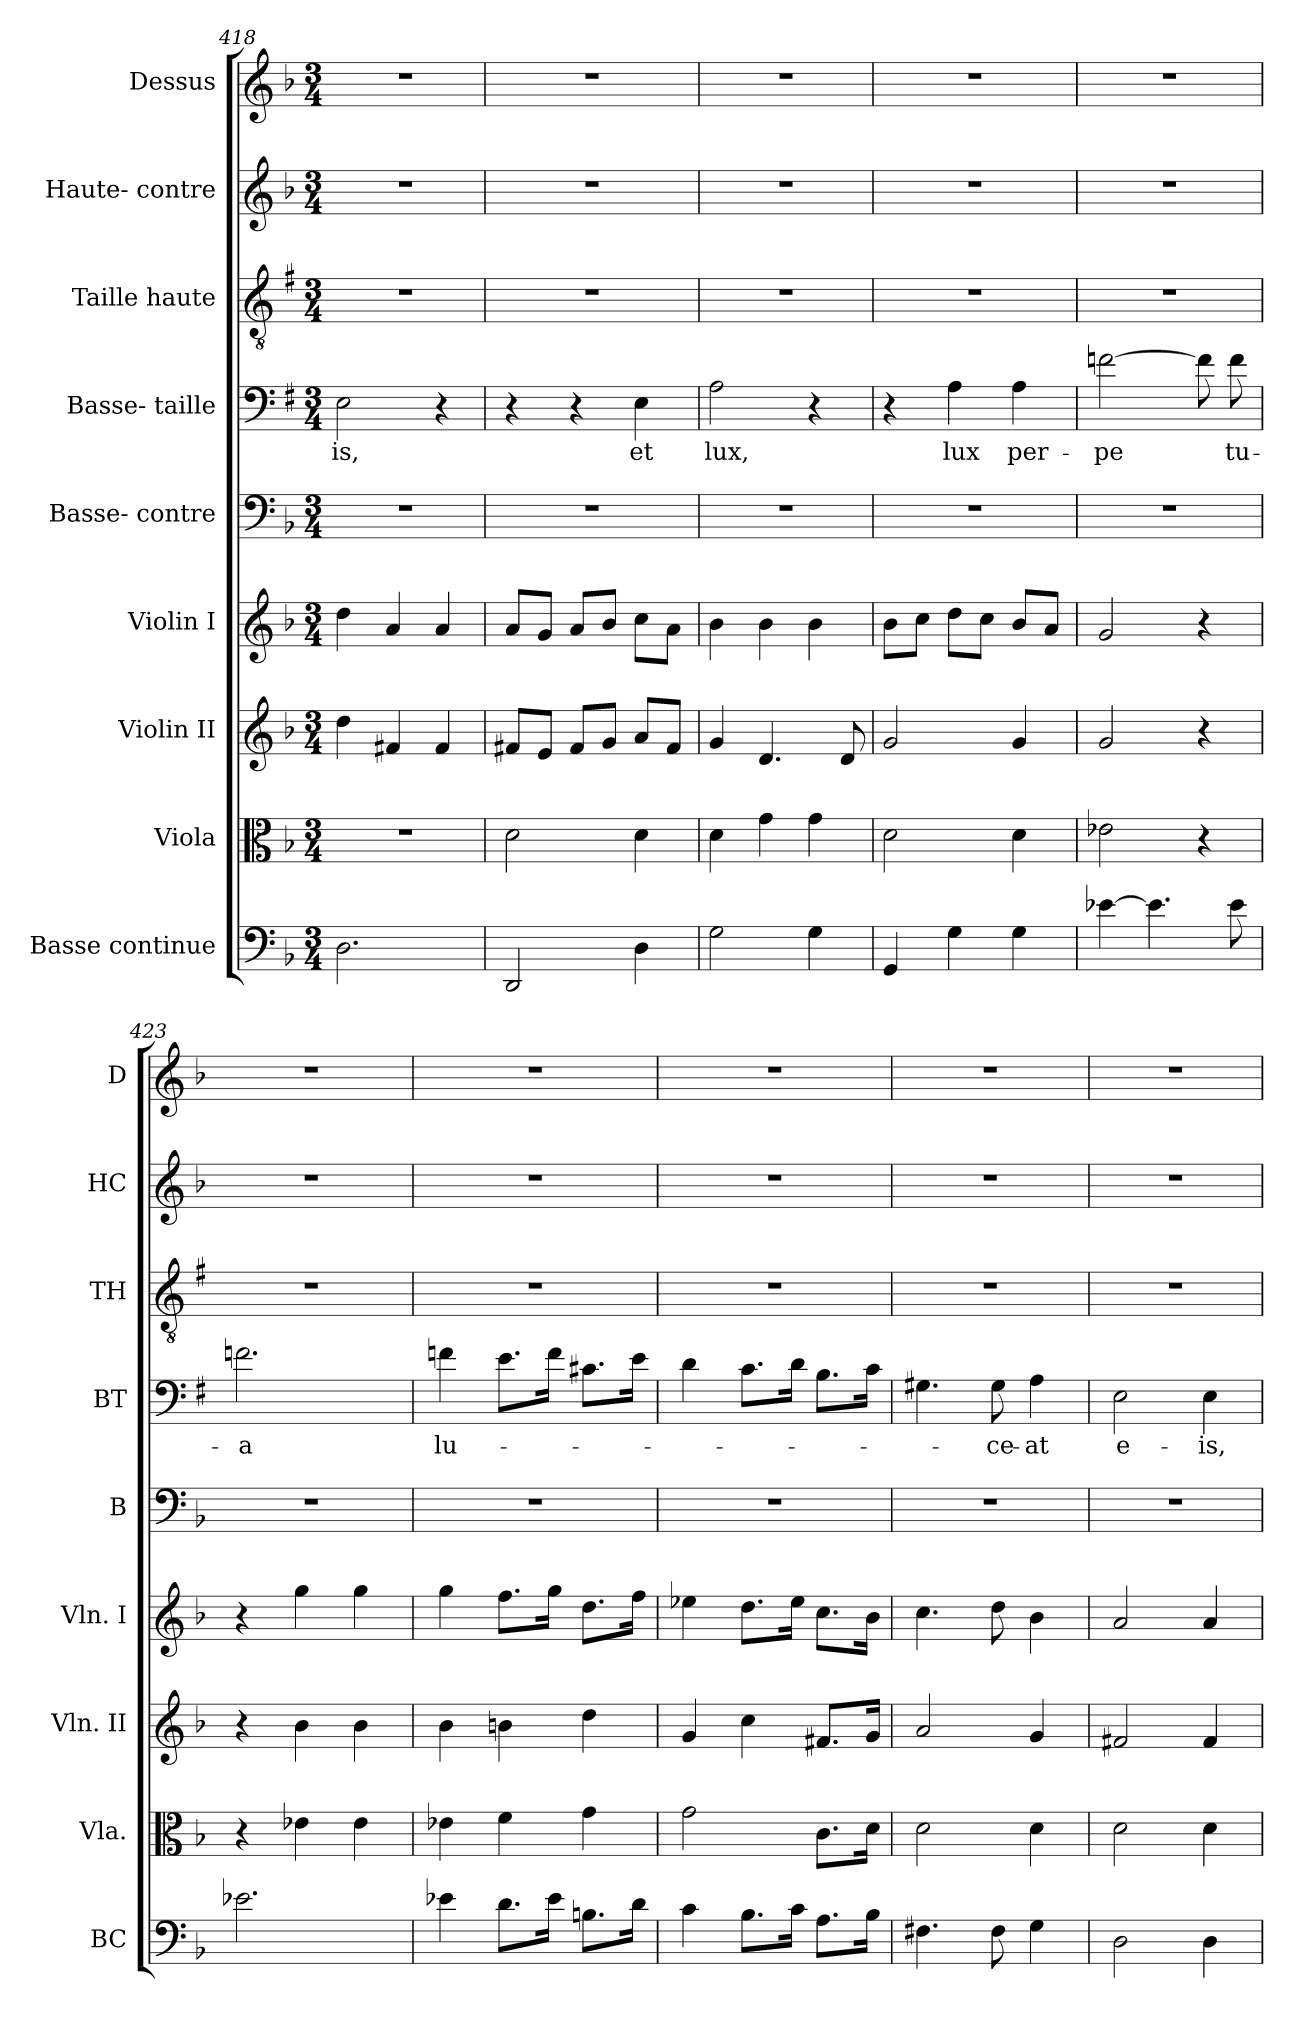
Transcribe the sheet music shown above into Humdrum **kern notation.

**kern	**kern	**kern	**kern	**kern	**kern	**text	**kern	**kern	**kern
*part9	*part8	*part7	*part6	*part5	*part4	*part4	*part3	*part2	*part1
*staff9	*staff8	*staff7	*staff6	*staff5	*staff4	*staff4	*staff3	*staff2	*staff1
*I"Basse  continue	*I"Viola	*I"Violin II	*I"Violin I	*I"Basse- contre	*I"Basse- taille	*	*I"Taille haute	*I"Haute- contre	*I"Dessus
*I'BC	*I'Vla.	*I'Vln. II	*I'Vln. I	*I'B	*I'BT	*	*I'TH	*I'HC	*I'D
*clefF4	*clefC3	*clefG2	*clefG2	*clefF4	*clefF4	*	*clefGv2	*clefG2	*clefG2
*	*	*	*	*	*ITrd1c2	*	*ITrd1c2	*	*
*k[b-]	*k[b-]	*k[b-]	*k[b-]	*k[b-]	*k[b-]	*	*k[b-]	*k[b-]	*k[b-]
*F:	*F:	*F:	*F:	*F:	*F:	*	*F:	*F:	*F:
*M3/4	*M3/4	*M3/4	*M3/4	*M3/4	*M3/4	*	*M3/4	*M3/4	*M3/4
=418	=418	=418	=418	=418	=418	=418	=418	=418	=418
!	!	!	!	!	!	!LO:LY:b	!	!	!
2.D\	2.r	4dd\	4dd\	2.r	2D\	-is,	2.r	2.r	2.r
.	.	4f#X/	4a/	.	.	.	.	.	.
.	.	4f#/	4a/	.	4r	.	.	.	.
!!LO:PB:g=z
=419	=419	=419	=419	=419	=419	=419	=419	=419	=419
2DD/	2d\	8f#X/L	8a/L	2.r	4r	.	2.r	2.r	2.r
.	.	8e/J	8g/J	.	.	.	.	.	.
.	.	8f#/L	8a/L	.	4r	.	.	.	.
.	.	8g/J	8b-/J	.	.	.	.	.	.
!	!	!	!	!	!	!LO:LY:b	!	!	!
4D\	4d\	8a/L	8cc\L	.	4D\	et	.	.	.
.	.	8f#/J	8a\J	.	.	.	.	.	.
=420	=420	=420	=420	=420	=420	=420	=420	=420	=420
!	!	!	!	!	!	!LO:LY:b	!	!	!
2G\	4d\	4g/	4b-\	2.r	2G\	lux,	2.r	2.r	2.r
.	4g\	4.d/	4b-\	.	.	.	.	.	.
4G\	4g\	.	4b-\	.	4r	.	.	.	.
.	.	8d/	.	.	.	.	.	.	.
=421	=421	=421	=421	=421	=421	=421	=421	=421	=421
4GG/	2d\	2g/	8b-\L	2.r	4r	.	2.r	2.r	2.r
.	.	.	8cc\J	.	.	.	.	.	.
!	!	!	!	!	!	!LO:LY:b	!	!	!
4G\	.	.	8dd\L	.	4G\	lux	.	.	.
.	.	.	8cc\J	.	.	.	.	.	.
!	!	!	!	!	!	!LO:LY:b	!	!	!
4G\	4d\	4g/	8b-/L	.	4G\	per-	.	.	.
.	.	.	8a/J	.	.	.	.	.	.
=422	=422	=422	=422	=422	=422	=422	=422	=422	=422
!	!	!	!	!	!	!LO:LY:b	!	!	!
[4e-X\	2e-X\	2g/	2g/	2.r	[2e-X\	-pe	2.r	2.r	2.r
4.e-\]	.	.	.	.	.	.	.	.	.
.	4r	4r	4r	.	8e-\]	.	.	.	.
!	!	!	!	!	!	!LO:LY:b	!	!	!
8e-\	.	.	.	.	8e-\	tu-	.	.	.
=423	=423	=423	=423	=423	=423	=423	=423	=423	=423
!	!	!	!	!	!	!LO:LY:b	!	!	!
2.e-X\	4r	4r	4r	2.r	2.e-X\	-a	2.r	2.r	2.r
.	4e-X\	4b-\	4gg\	.	.	.	.	.	.
.	4e-\	4b-\	4gg\	.	.	.	.	.	.
=424	=424	=424	=424	=424	=424	=424	=424	=424	=424
!	!	!	!	!	!	!LO:LY:b	!	!	!
4e-X\	4e-X\	4b-\	4gg\	2.r	4e-X\	lu-	2.r	2.r	2.r
8.d\L	4f\	4bn\	8.ff\L	.	8.d\L	.	.	.	.
16e-\Jk	.	.	16gg\Jk	.	16e-\Jk	.	.	.	.
8.Bn\L	4g\	4dd\	8.dd\L	.	8.Bn\L	.	.	.	.
16d\Jk	.	.	16ff\Jk	.	16d\Jk	.	.	.	.
=425	=425	=425	=425	=425	=425	=425	=425	=425	=425
4c\	2g\	4g/	4ee-X\	2.r	4c\	.	2.r	2.r	2.r
8.B-\L	.	4cc\	8.dd\L	.	8.B-\L	.	.	.	.
16c\Jk	.	.	16ee-\Jk	.	16c\Jk	.	.	.	.
8.A\L	8.c\L	8.f#X/L	8.cc\L	.	8.A\L	.	.	.	.
16B-\Jk	16d\Jk	16g/Jk	16b-\Jk	.	16B-\Jk	.	.	.	.
!!LO:LB:g=z
=426	=426	=426	=426	=426	=426	=426	=426	=426	=426
4.F#X\	2d\	2a/	4.cc\	2.r	4.F#X\	.	2.r	2.r	2.r
!	!	!	!	!	!	!LO:LY:b	!	!	!
8F#\	.	.	8dd\	.	8F#\	-ce-	.	.	.
!	!	!	!	!	!	!LO:LY:b	!	!	!
4G\	4d\	4g/	4b-\	.	4G\	-at	.	.	.
=427	=427	=427	=427	=427	=427	=427	=427	=427	=427
!	!	!	!	!	!	!LO:LY:b	!	!	!
2D\	2d\	2f#X>/	2a>/	2.r	2D\	e-	2.r	2.r	2.r
!	!	!	!	!	!	!LO:LY:b	!	!	!
4D\	4d\	4f#/	4a/	.	4D\	-is,	.	.	.
=	=	=	=	=	=	=	=	=	=
*-	*-	*-	*-	*-	*-	*-	*-	*-	*-
